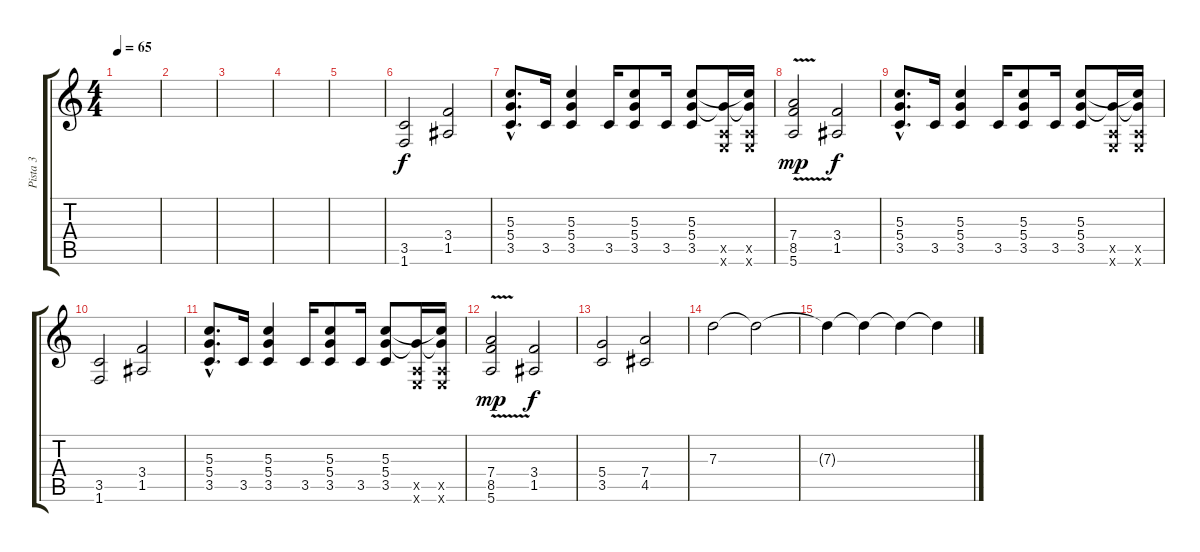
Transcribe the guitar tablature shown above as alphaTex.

\track ("Pista 3" "Pista 3") {instrument distortionguitar}
\staff {score tabs}
\tuning (E4 B3 G3 D3 A2 E2) {hide}
\ts (4 4)
\tempo 65
\clef g2
\ks c
|
|
|
|
|
(3.5 1.6).2 (3.4 1.5).2 |
(5.3{hac} 5.4{hac} 3.5{hac}).8{d} 3.5.16 (5.3 5.4 3.5).4 3.5.16 (5.3 5.4 3.5).8 3.5.16 (5.3 5.4 3.5).8 (5.4{t} 0.5{x} 0.6{x}).16 (5.3{t} 5.4{t} 0.5{x} 0.6{x}).16 |
(7.4 8.5 5.6{v}).2{dy mp} (3.4 1.5).2{dy f} |
(5.3{hac} 5.4{hac} 3.5{hac}).8{d} 3.5.16 (5.3 5.4 3.5).4 3.5.16 (5.3 5.4 3.5).8 3.5.16 (5.3 5.4 3.5).8 (5.4{t} 0.5{x} 0.6{x}).16 (5.3{t} 5.4{t} 0.5{x} 0.6{x}).16 |
(3.5 1.6).2 (3.4 1.5).2 |
(5.3{hac} 5.4{hac} 3.5{hac}).8{d} 3.5.16 (5.3 5.4 3.5).4 3.5.16 (5.3 5.4 3.5).8 3.5.16 (5.3 5.4 3.5).8 (5.4{t} 0.5{x} 0.6{x}).16 (5.3{t} 5.4{t} 0.5{x} 0.6{x}).16 |
(7.4 8.5 5.6{v}).2{dy mp} (3.4 1.5).2{dy f} |
(5.4 3.5).2 (7.4 4.5).2 |
7.3.2{volume 12} 7.3{t}.2{volume 11} |
7.3{t}.4{volume 10} 7.3{t}.4{volume 8} 7.3{t}.4{volume 6} 7.3{t}.4{volume 5}
